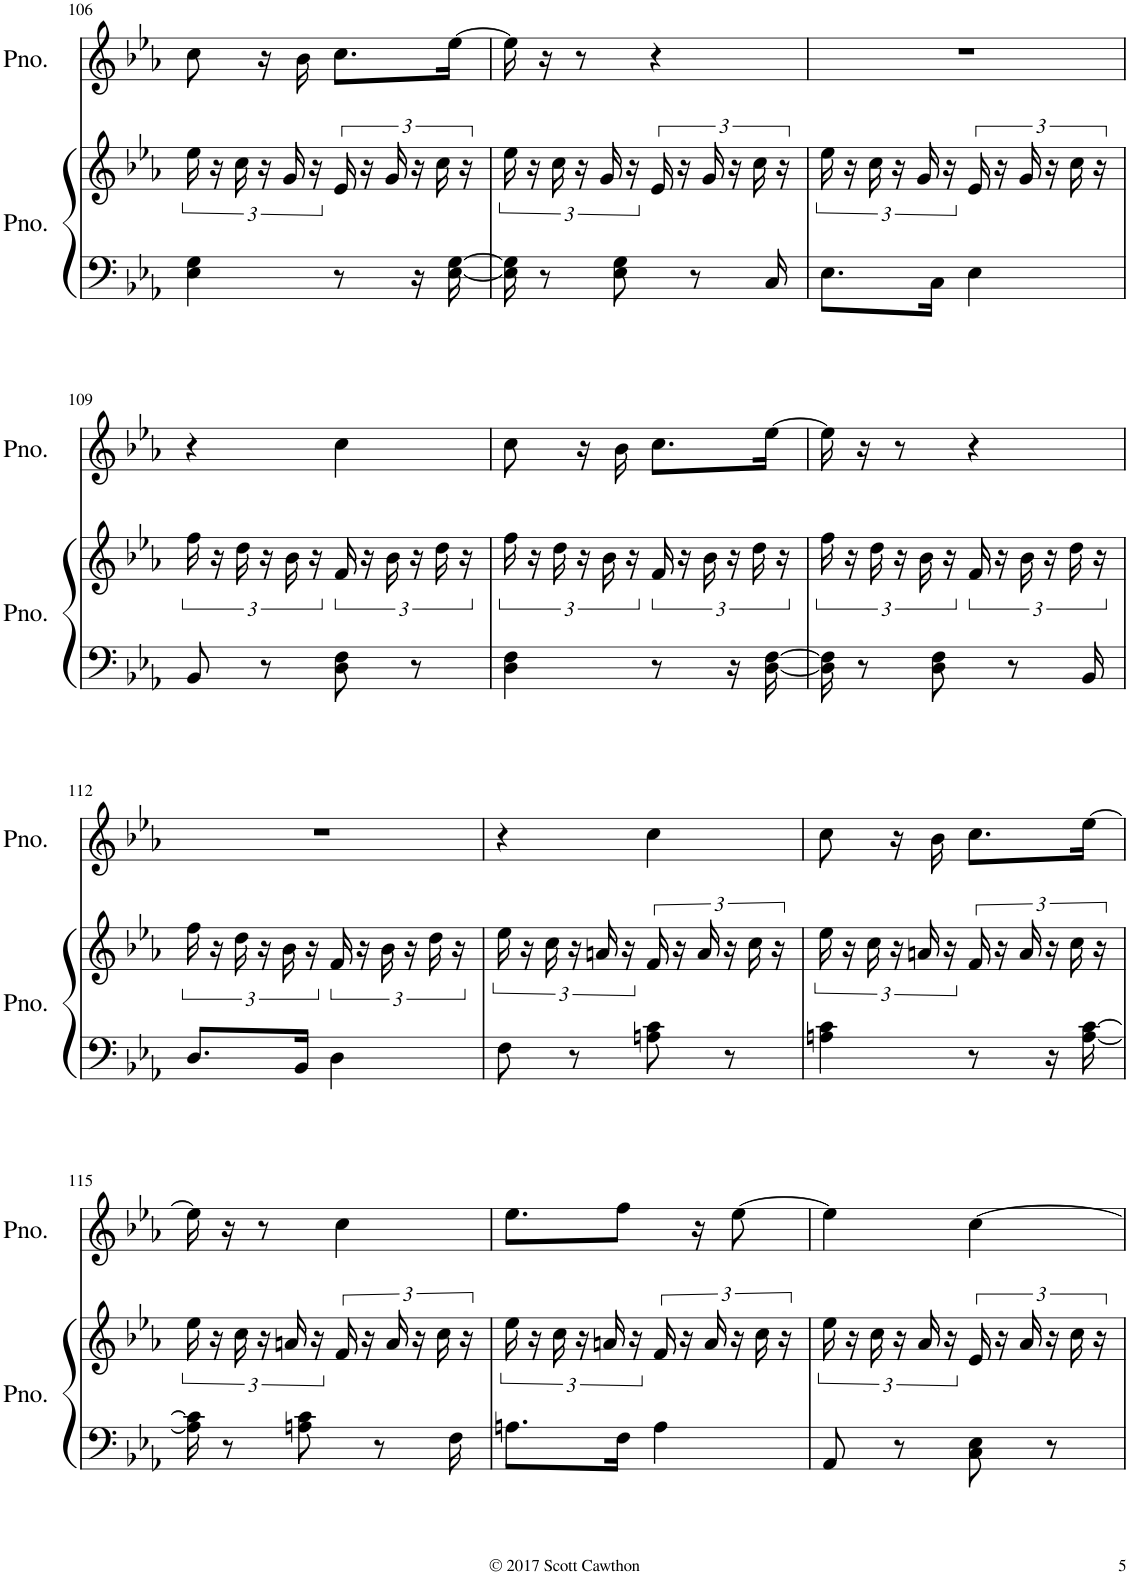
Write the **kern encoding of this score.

**kern	**kern	**kern
*part2	*part2	*part1
*staff3	*staff2	*staff1
*I"Piano	*	*I"Piano
*I'Pno.	*	*I'Pno.
!!LO:PB:g=z
*clefF4	*clefG2	*clefG2
*k[b-e-a-]	*k[b-e-a-]	*k[b-e-a-]
*M2/4	*M2/4	*M2/4
=106	=106	=106
4E-\ 4G\	24ee-\	8cc\
.	24r	.
.	24cc\	.
.	24r	16r
.	24g/	.
.	.	16b-\
.	24r	.
8r	24e-/	8.cc\L
.	24r	.
.	24g/	.
16r	24r	.
.	24cc\	.
[16E-\ [16G\	.	[16ee-\Jk
.	24r	.
=107	=107	=107
16E-\] 16G\]	24ee-\	16ee-\]
.	24r	.
8r	.	16r
.	24cc\	.
.	24r	8r
.	24g/	.
8E-\ 8G\	.	.
.	24r	.
.	24e-/	4r
.	24r	.
8r	.	.
.	24g/	.
.	24r	.
.	24cc\	.
16C/	.	.
.	24r	.
=108	=108	=108
8.E-\L	24ee-\	2r
.	24r	.
.	24cc\	.
.	24r	.
.	24g/	.
16C\Jk	.	.
.	24r	.
4E-\	24e-/	.
.	24r	.
.	24g/	.
.	24r	.
.	24cc\	.
.	24r	.
!!LO:LB:g=z
=109	=109	=109
8BB-/	24ff\	4r
.	24r	.
.	24dd\	.
8r	24r	.
.	24b-\	.
.	24r	.
8D\ 8F\	24f/	4cc\
.	24r	.
.	24b-\	.
8r	24r	.
.	24dd\	.
.	24r	.
=110	=110	=110
4D\ 4F\	24ff\	8cc\
.	24r	.
.	24dd\	.
.	24r	16r
.	24b-\	.
.	.	16b-\
.	24r	.
8r	24f/	8.cc\L
.	24r	.
.	24b-\	.
16r	24r	.
.	24dd\	.
[16D\ [16F\	.	[16ee-\Jk
.	24r	.
=111	=111	=111
16D\] 16F\]	24ff\	16ee-\]
.	24r	.
8r	.	16r
.	24dd\	.
.	24r	8r
.	24b-\	.
8D\ 8F\	.	.
.	24r	.
.	24f/	4r
.	24r	.
8r	.	.
.	24b-\	.
.	24r	.
.	24dd\	.
16BB-/	.	.
.	24r	.
!!LO:LB:g=z
=112	=112	=112
8.D/L	24ff\	2r
.	24r	.
.	24dd\	.
.	24r	.
.	24b-\	.
16BB-/Jk	.	.
.	24r	.
4D\	24f/	.
.	24r	.
.	24b-\	.
.	24r	.
.	24dd\	.
.	24r	.
=113	=113	=113
8F\	24ee-\	4r
.	24r	.
.	24cc\	.
8r	24r	.
.	24an/	.
.	24r	.
8An\ 8c\	24f/	4cc\
.	24r	.
.	24a/	.
8r	24r	.
.	24cc\	.
.	24r	.
=114	=114	=114
4An\ 4c\	24ee-\	8cc\
.	24r	.
.	24cc\	.
.	24r	16r
.	24an/	.
.	.	16b-\
.	24r	.
8r	24f/	8.cc\L
.	24r	.
.	24a/	.
16r	24r	.
.	24cc\	.
[16A\ [16c\	.	[16ee-\Jk
.	24r	.
!!LO:LB:g=z
=115	=115	=115
16A\] 16c\]	24ee-\	16ee-\]
.	24r	.
8r	.	16r
.	24cc\	.
.	24r	8r
.	24an/	.
8An\ 8c\	.	.
.	24r	.
.	24f/	4cc\
.	24r	.
8r	.	.
.	24a/	.
.	24r	.
.	24cc\	.
16F\	.	.
.	24r	.
=116	=116	=116
8.An\L	24ee-\	8.ee-\L
.	24r	.
.	24cc\	.
.	24r	.
.	24an/	.
16F\Jk	.	8ff\J
.	24r	.
4A\	24f/	.
.	24r	.
.	.	16r
.	24a/	.
.	24r	[8ee-\
.	24cc\	.
.	24r	.
=117	=117	=117
8AA-/	24ee-\	4ee-\]
.	24r	.
.	24cc\	.
8r	24r	.
.	24a-/	.
.	24r	.
8C\ 8E-\	24e-/	[4cc\
.	24r	.
.	24a-/	.
8r	24r	.
.	24cc\	.
.	24r	.
=	=	=
*-	*-	*-
